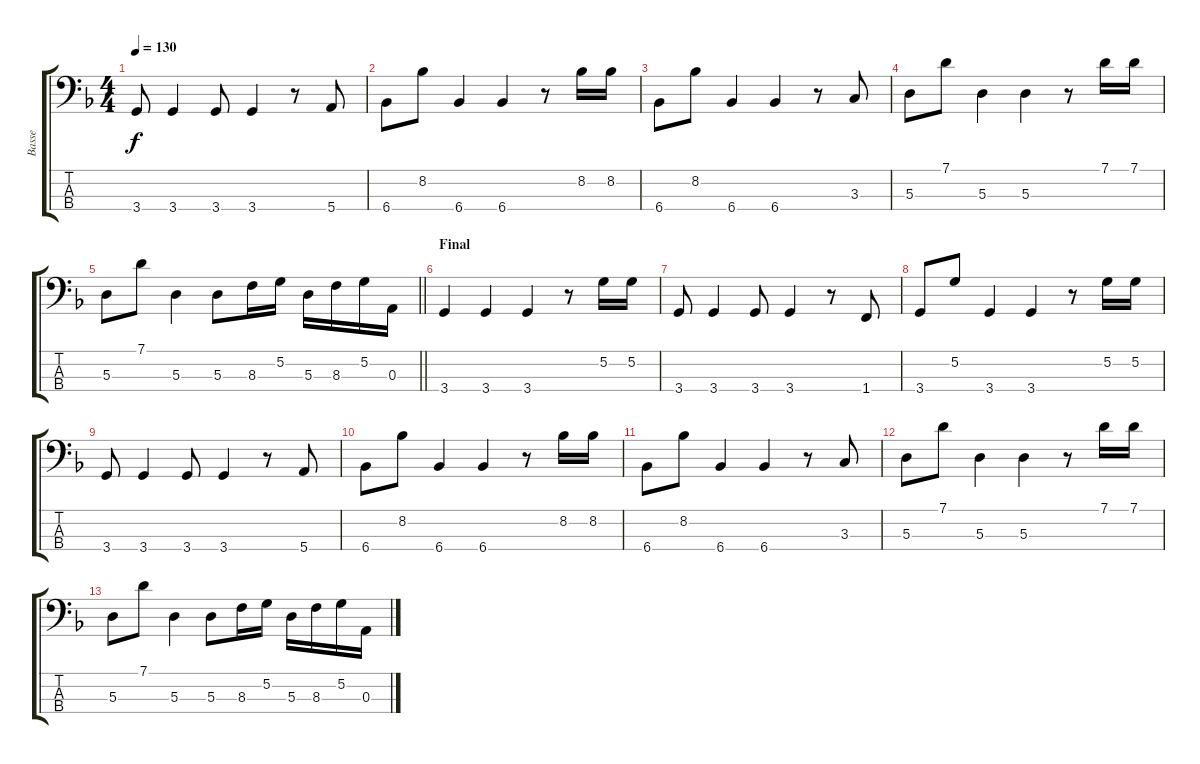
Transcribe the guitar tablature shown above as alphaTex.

\track ("Basse" "Basse") {instrument electricbassfinger}
\staff {score tabs}
\tuning (G2 D2 A1 E1) {hide}
\ts (4 4)
\tempo 130
\clef f4
\ks f
3.4.8{dy f} 3.4.4 3.4.8 3.4.4 r.8 5.4.8 |
6.4.8 8.2.8 6.4.4 6.4.4 r.8 8.2.16 8.2.16 |
6.4.8 8.2.8 6.4.4 6.4.4 r.8 3.3.8 |
5.3.8 7.1.8 5.3.4 5.3.4 r.8 7.1.16 7.1.16 |
\barLineRight lightlight
5.3.8 7.1.8 5.3.4 5.3.8 8.3.16 5.2.16 5.3.16 8.3.16 5.2.16 0.3.16 |
\section ("" "Final")
3.4.4 3.4.4 3.4.4 r.8 5.2.16 5.2.16 |
3.4.8 3.4.4 3.4.8 3.4.4 r.8 1.4.8 |
3.4.8 5.2.8 3.4.4 3.4.4 r.8 5.2.16 5.2.16 |
3.4.8 3.4.4 3.4.8 3.4.4 r.8 5.4.8 |
6.4.8 8.2.8 6.4.4 6.4.4 r.8 8.2.16 8.2.16 |
6.4.8 8.2.8 6.4.4 6.4.4 r.8 3.3.8 |
5.3.8 7.1.8 5.3.4 5.3.4 r.8 7.1.16 7.1.16 |
5.3.8 7.1.8 5.3.4 5.3.8 8.3.16 5.2.16 5.3.16 8.3.16 5.2.16 0.3.16
